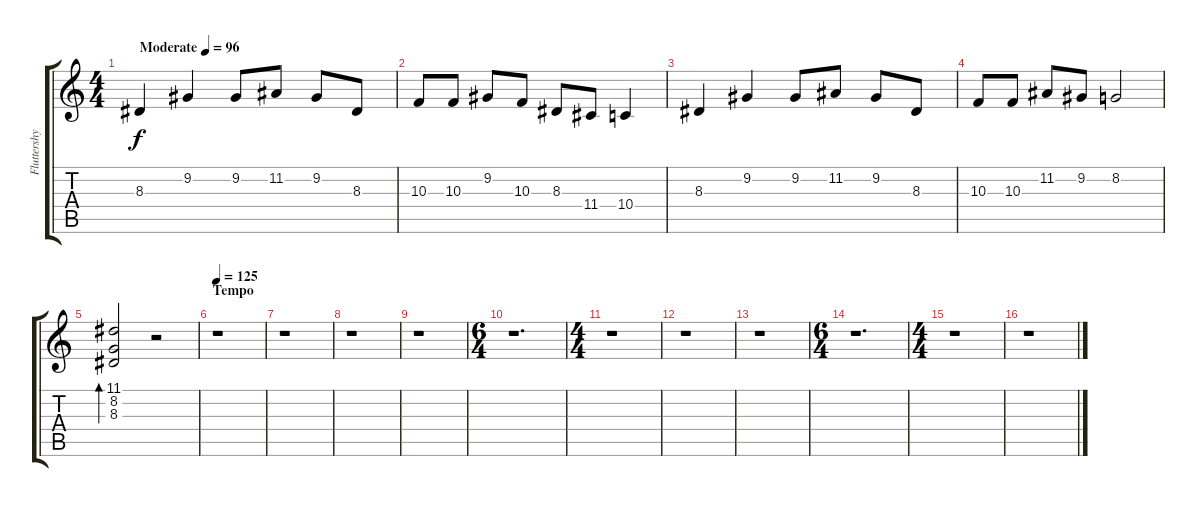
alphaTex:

\track ("Fluttershy" "Fluttershy") {instrument musicbox}
\staff {score tabs}
\tuning (E4 B3 G3 D3 A2 E2) {hide}
\ts (4 4)
\tempo (96 "Moderate")
\clef g2
\ks c
8.3.4{dy f instrument musicbox} 9.2.4 9.2.8 11.2.8 9.2.8 8.3.8 |
10.3.8 10.3.8 9.2.8 10.3.8 8.3.8 11.4.8 10.4.4 |
8.3.4 9.2.4 9.2.8 11.2.8 9.2.8 8.3.8 |
10.3.8 10.3.8 11.2.8 9.2.8 8.2.2 |
(11.1 8.2 8.3).2{bd 480} r.2 |
\section ("" "Tempo")
\tempo 125
r.1 |
r.1 |
r.1 |
r.1 |
\ts (6 4)
r.1{d} |
\ts (4 4)
r.1 |
r.1 |
r.1 |
\ts (6 4)
r.1{d} |
\ts (4 4)
r.1 |
r.1
